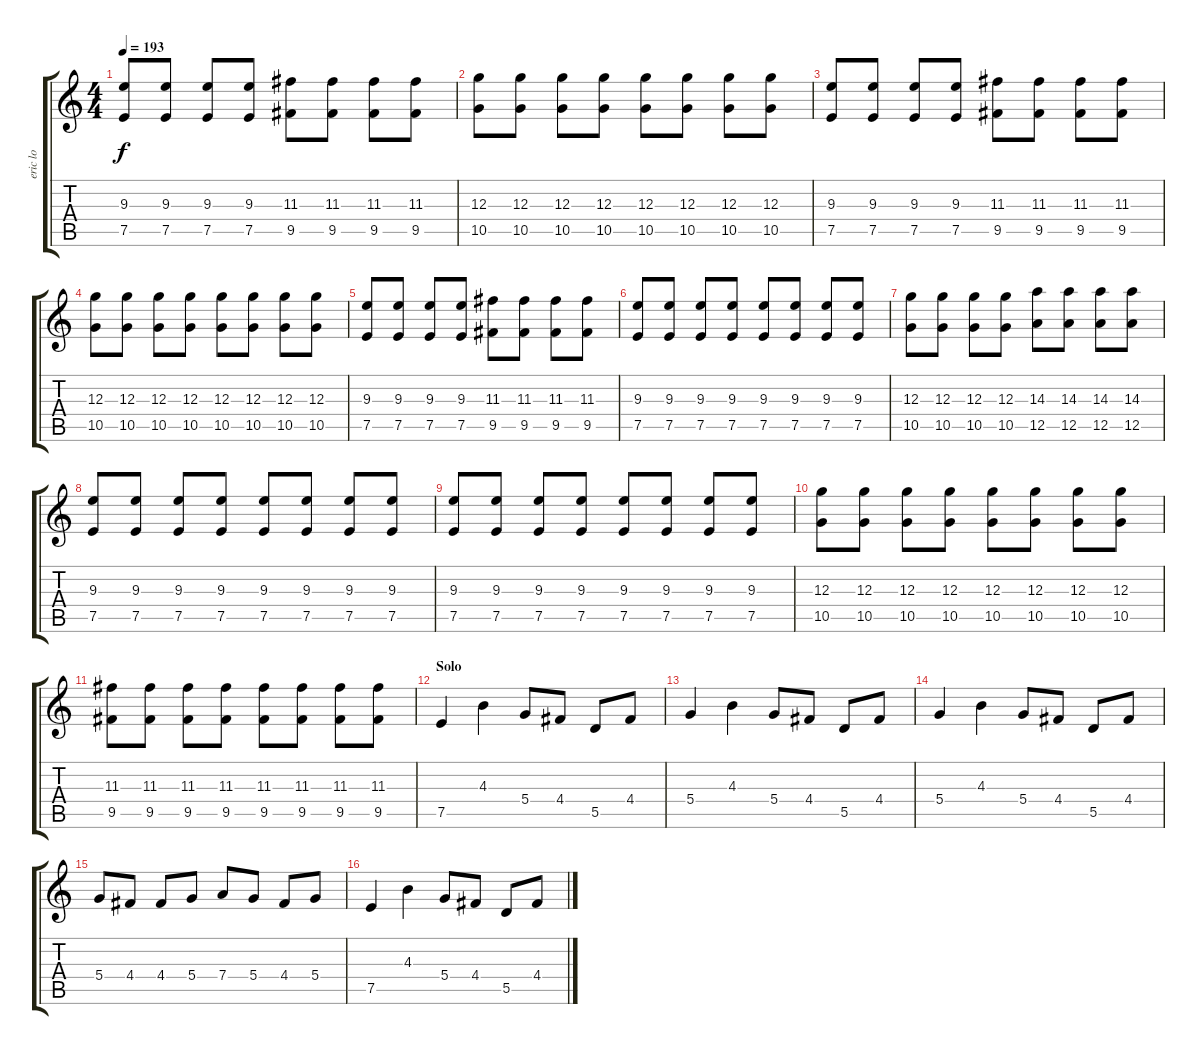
\track ("eric lo" "eric lo") {instrument overdrivenguitar}
\staff {score tabs}
\tuning (E4 B3 G3 D3 A2 E2) {hide}
\ts (4 4)
\tempo 193
\clef g2
\ks c
(9.3 7.5).8{dy f} (9.3 7.5).8 (9.3 7.5).8 (9.3 7.5).8 (11.3 9.5).8 (11.3 9.5).8 (11.3 9.5).8 (11.3 9.5).8 |
(12.3 10.5).8 (12.3 10.5).8 (12.3 10.5).8 (12.3 10.5).8 (12.3 10.5).8 (12.3 10.5).8 (12.3 10.5).8 (12.3 10.5).8 |
(9.3 7.5).8 (9.3 7.5).8 (9.3 7.5).8 (9.3 7.5).8 (11.3 9.5).8 (11.3 9.5).8 (11.3 9.5).8 (11.3 9.5).8 |
(12.3 10.5).8 (12.3 10.5).8 (12.3 10.5).8 (12.3 10.5).8 (12.3 10.5).8 (12.3 10.5).8 (12.3 10.5).8 (12.3 10.5).8 |
(9.3 7.5).8 (9.3 7.5).8 (9.3 7.5).8 (9.3 7.5).8 (11.3 9.5).8 (11.3 9.5).8 (11.3 9.5).8 (11.3 9.5).8 |
(9.3 7.5).8 (9.3 7.5).8 (9.3 7.5).8 (9.3 7.5).8 (9.3 7.5).8 (9.3 7.5).8 (9.3 7.5).8 (9.3 7.5).8 |
(12.3 10.5).8 (12.3 10.5).8 (12.3 10.5).8 (12.3 10.5).8 (14.3 12.5).8 (14.3 12.5).8 (14.3 12.5).8 (14.3 12.5).8 |
(9.3 7.5).8 (9.3 7.5).8 (9.3 7.5).8 (9.3 7.5).8 (9.3 7.5).8 (9.3 7.5).8 (9.3 7.5).8 (9.3 7.5).8 |
(9.3 7.5).8 (9.3 7.5).8 (9.3 7.5).8 (9.3 7.5).8 (9.3 7.5).8 (9.3 7.5).8 (9.3 7.5).8 (9.3 7.5).8 |
(12.3 10.5).8 (12.3 10.5).8 (12.3 10.5).8 (12.3 10.5).8 (12.3 10.5).8 (12.3 10.5).8 (12.3 10.5).8 (12.3 10.5).8 |
(11.3 9.5).8 (11.3 9.5).8 (11.3 9.5).8 (11.3 9.5).8 (11.3 9.5).8 (11.3 9.5).8 (11.3 9.5).8 (11.3 9.5).8 |
\section ("" "Solo")
7.5.4 4.3.4 5.4.8 4.4.8 5.5.8 4.4.8 |
5.4.4 4.3.4 5.4.8 4.4.8 5.5.8 4.4.8 |
5.4.4 4.3.4 5.4.8 4.4.8 5.5.8 4.4.8 |
5.4.8 4.4.8 4.4.8 5.4.8 7.4.8 5.4.8 4.4.8 5.4.8 |
7.5.4 4.3.4 5.4.8 4.4.8 5.5.8 4.4.8
